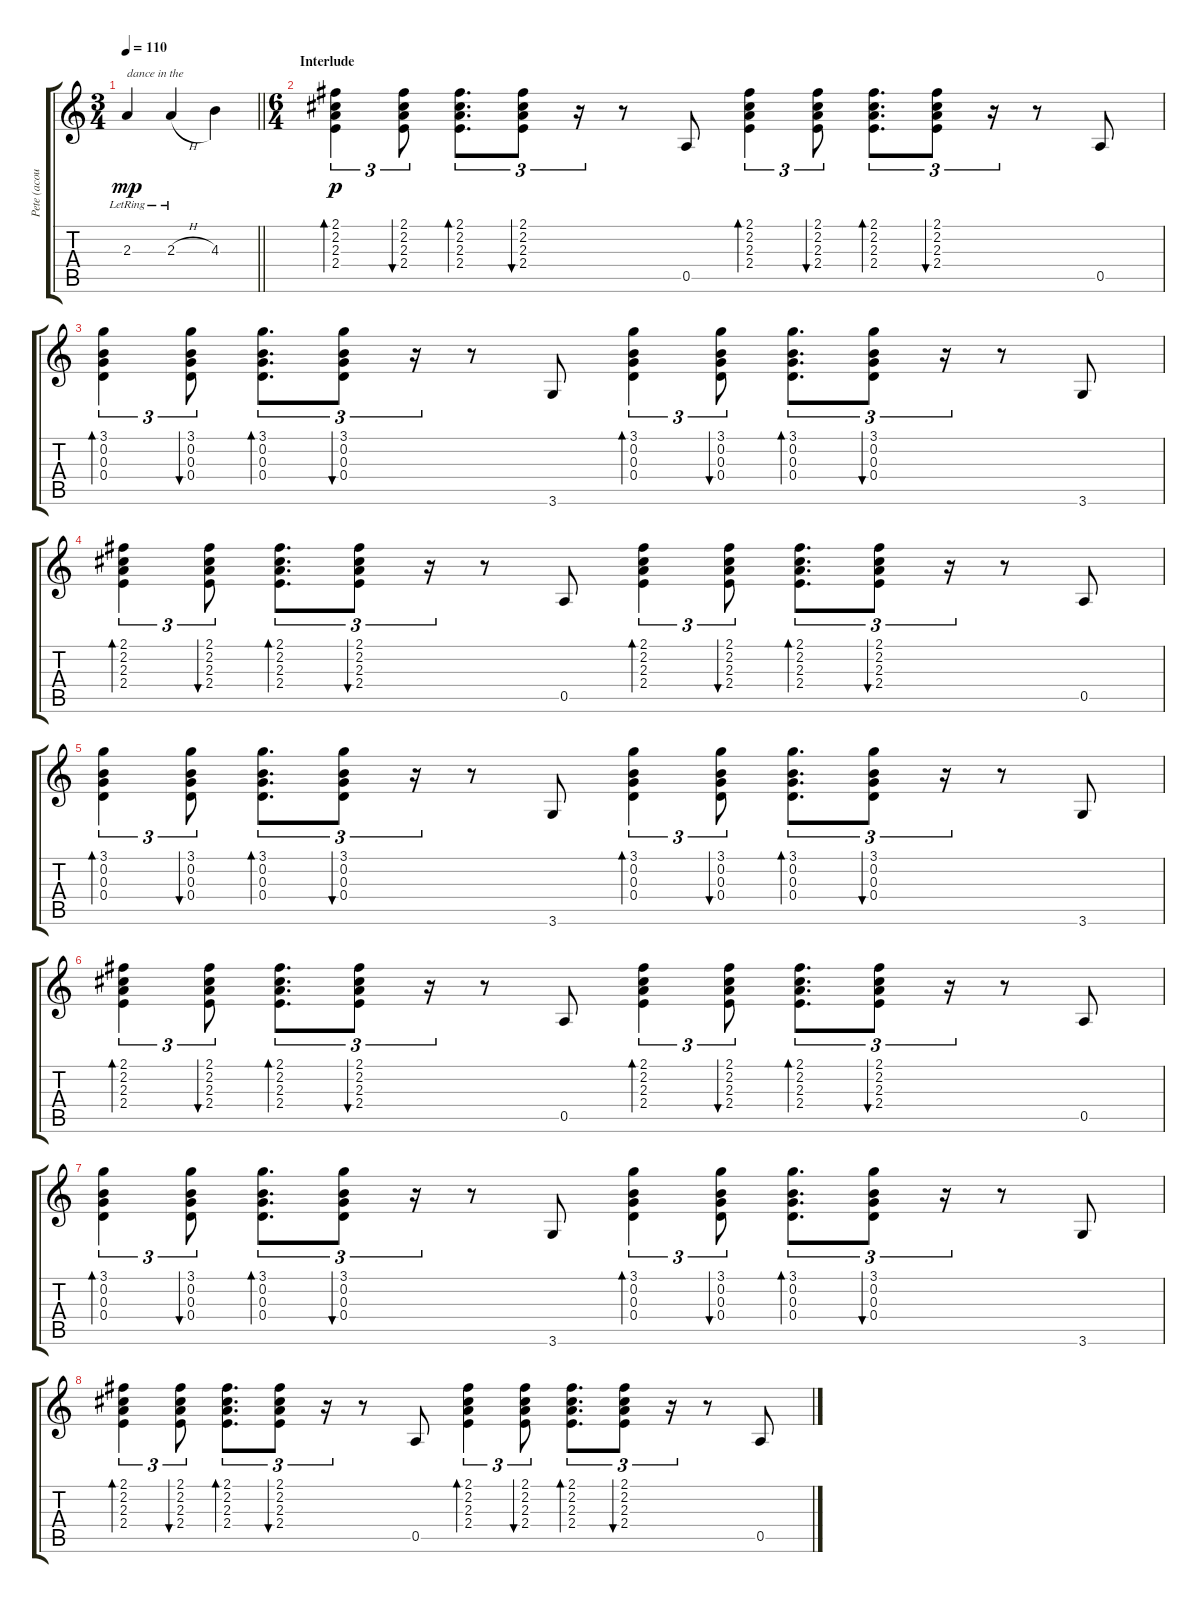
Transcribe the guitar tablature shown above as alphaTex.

\track ("Pete (acoustic guitar)" "Pete (acou") {instrument acousticguitarsteel}
\staff {score tabs}
\tuning (E4 B3 G3 D3 A2 E2) {hide}
\ts (3 4)
\tempo 110
\clef g2
\barLineRight lightlight
\ks c
2.3{lr}.4{txt "dance in the" dy mp} 2.3{h lr}.4 4.3.4 |
\ts (6 4)
\section ("" "Interlude")
(2.1 2.2 2.3 2.4).4{tu (3 2) bd 60 dy p} (2.1 2.2 2.3 2.4).8{tu (3 2) bu 60} (2.1 2.2 2.3 2.4).8{d tu (3 2) bd 60} (2.1 2.2 2.3 2.4).8{tu (3 2) bu 60} r.16{tu (3 2)} r.8 0.5.8 (2.1 2.2 2.3 2.4).4{tu (3 2) bd 60} (2.1 2.2 2.3 2.4).8{tu (3 2) bu 60} (2.1 2.2 2.3 2.4).8{d tu (3 2) bd 60} (2.1 2.2 2.3 2.4).8{tu (3 2) bu 60} r.16{tu (3 2)} r.8 0.5.8 |
(3.1 0.2 0.3 0.4).4{tu (3 2) bd 60} (3.1 0.2 0.3 0.4).8{tu (3 2) bu 60} (3.1 0.2 0.3 0.4).8{d tu (3 2) bd 60} (3.1 0.2 0.3 0.4).8{tu (3 2) bu 60} r.16{tu (3 2)} r.8 3.6.8 (3.1 0.2 0.3 0.4).4{tu (3 2) bd 60} (3.1 0.2 0.3 0.4).8{tu (3 2) bu 60} (3.1 0.2 0.3 0.4).8{d tu (3 2) bd 60} (3.1 0.2 0.3 0.4).8{tu (3 2) bu 60} r.16{tu (3 2)} r.8 3.6.8 |
(2.1 2.2 2.3 2.4).4{tu (3 2) bd 60} (2.1 2.2 2.3 2.4).8{tu (3 2) bu 60} (2.1 2.2 2.3 2.4).8{d tu (3 2) bd 60} (2.1 2.2 2.3 2.4).8{tu (3 2) bu 60} r.16{tu (3 2)} r.8 0.5.8 (2.1 2.2 2.3 2.4).4{tu (3 2) bd 60} (2.1 2.2 2.3 2.4).8{tu (3 2) bu 60} (2.1 2.2 2.3 2.4).8{d tu (3 2) bd 60} (2.1 2.2 2.3 2.4).8{tu (3 2) bu 60} r.16{tu (3 2)} r.8 0.5.8 |
(3.1 0.2 0.3 0.4).4{tu (3 2) bd 60} (3.1 0.2 0.3 0.4).8{tu (3 2) bu 60} (3.1 0.2 0.3 0.4).8{d tu (3 2) bd 60} (3.1 0.2 0.3 0.4).8{tu (3 2) bu 60} r.16{tu (3 2)} r.8 3.6.8 (3.1 0.2 0.3 0.4).4{tu (3 2) bd 60} (3.1 0.2 0.3 0.4).8{tu (3 2) bu 60} (3.1 0.2 0.3 0.4).8{d tu (3 2) bd 60} (3.1 0.2 0.3 0.4).8{tu (3 2) bu 60} r.16{tu (3 2)} r.8 3.6.8 |
(2.1 2.2 2.3 2.4).4{tu (3 2) bd 60} (2.1 2.2 2.3 2.4).8{tu (3 2) bu 60} (2.1 2.2 2.3 2.4).8{d tu (3 2) bd 60} (2.1 2.2 2.3 2.4).8{tu (3 2) bu 60} r.16{tu (3 2)} r.8 0.5.8 (2.1 2.2 2.3 2.4).4{tu (3 2) bd 60} (2.1 2.2 2.3 2.4).8{tu (3 2) bu 60} (2.1 2.2 2.3 2.4).8{d tu (3 2) bd 60} (2.1 2.2 2.3 2.4).8{tu (3 2) bu 60} r.16{tu (3 2)} r.8 0.5.8 |
(3.1 0.2 0.3 0.4).4{tu (3 2) bd 60} (3.1 0.2 0.3 0.4).8{tu (3 2) bu 60} (3.1 0.2 0.3 0.4).8{d tu (3 2) bd 60} (3.1 0.2 0.3 0.4).8{tu (3 2) bu 60} r.16{tu (3 2)} r.8 3.6.8 (3.1 0.2 0.3 0.4).4{tu (3 2) bd 60} (3.1 0.2 0.3 0.4).8{tu (3 2) bu 60} (3.1 0.2 0.3 0.4).8{d tu (3 2) bd 60} (3.1 0.2 0.3 0.4).8{tu (3 2) bu 60} r.16{tu (3 2)} r.8 3.6.8 |
(2.1 2.2 2.3 2.4).4{tu (3 2) bd 60} (2.1 2.2 2.3 2.4).8{tu (3 2) bu 60} (2.1 2.2 2.3 2.4).8{d tu (3 2) bd 60} (2.1 2.2 2.3 2.4).8{tu (3 2) bu 60} r.16{tu (3 2)} r.8 0.5.8 (2.1 2.2 2.3 2.4).4{tu (3 2) bd 60} (2.1 2.2 2.3 2.4).8{tu (3 2) bu 60} (2.1 2.2 2.3 2.4).8{d tu (3 2) bd 60} (2.1 2.2 2.3 2.4).8{tu (3 2) bu 60} r.16{tu (3 2)} r.8 0.5.8
